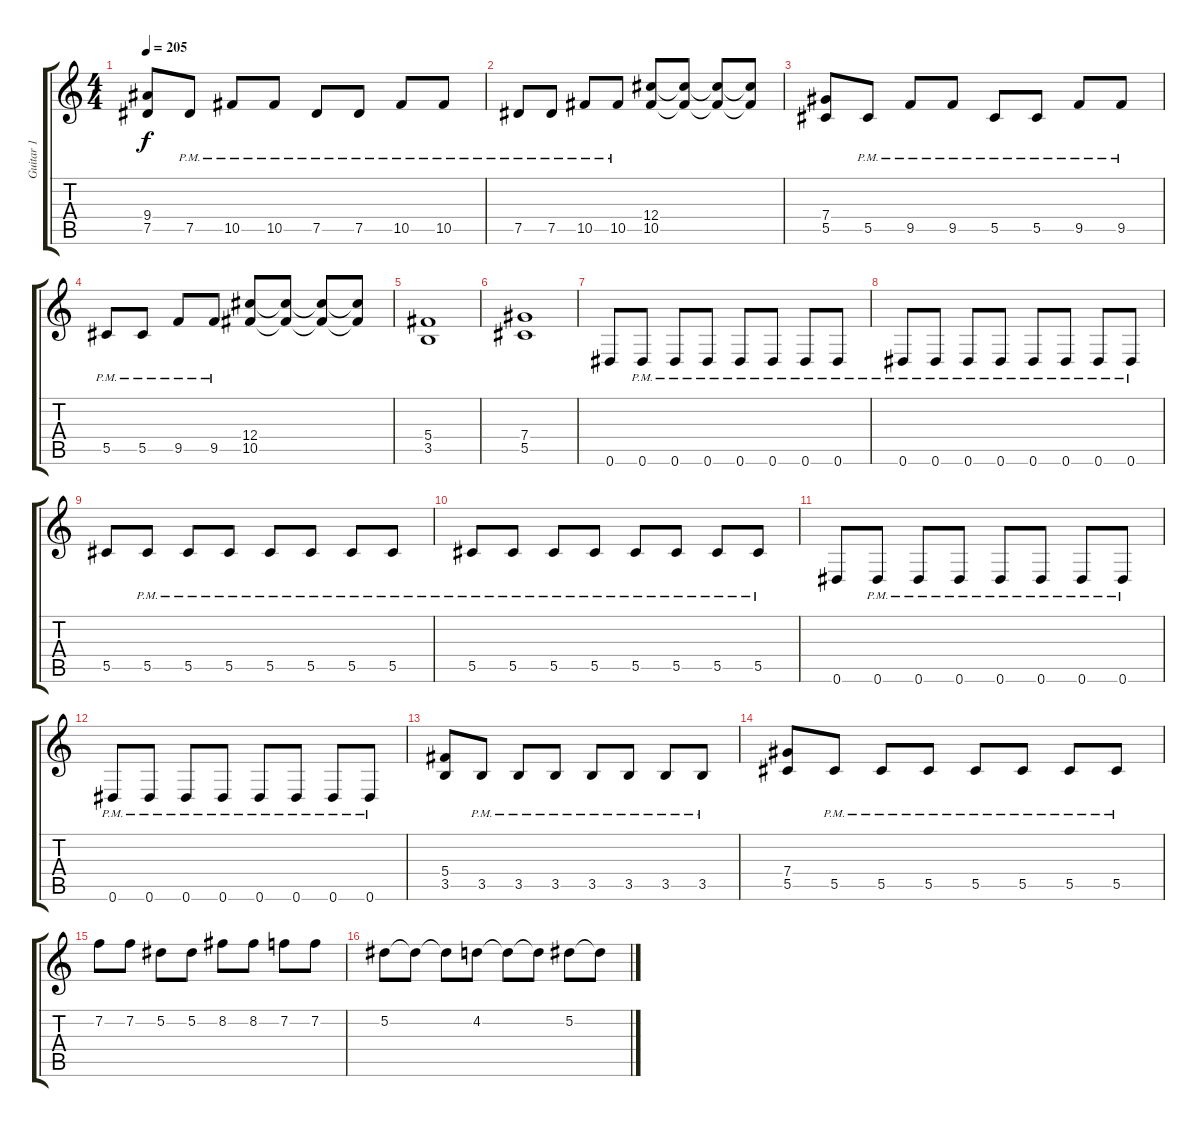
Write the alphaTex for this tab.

\track ("Guitar 1" "Guitar 1") {instrument distortionguitar}
\staff {score tabs}
\tuning (Eb4 Bb3 Gb3 Db3 Ab2 Eb2) {hide}
\ts (4 4)
\tempo 205
\clef g2
\ks c
(9.4 7.5).8{dy f} 7.5{pm}.8 10.5{pm}.8 10.5{pm}.8 7.5{pm}.8 7.5{pm}.8 10.5{pm}.8 10.5{pm}.8 |
7.5{pm}.8 7.5{pm}.8 10.5{pm}.8 10.5{pm}.8 (12.4 10.5).8 (12.4{t} 10.5{t}).8 (12.4{t} 10.5{t}).8 (12.4{t} 10.5{t}).8 |
(7.4 5.5).8 5.5{pm}.8 9.5{pm}.8 9.5{pm}.8 5.5{pm}.8 5.5{pm}.8 9.5{pm}.8 9.5{pm}.8 |
5.5{pm}.8 5.5{pm}.8 9.5{pm}.8 9.5{pm}.8 (12.4 10.5).8 (12.4{t} 10.5{t}).8 (12.4{t} 10.5{t}).8 (12.4{t} 10.5{t}).8 |
(5.4 3.5).1 |
(7.4 5.5).1 |
0.6.8 0.6{pm}.8 0.6{pm}.8 0.6{pm}.8 0.6{pm}.8 0.6{pm}.8 0.6{pm}.8 0.6{pm}.8 |
0.6{pm}.8 0.6{pm}.8 0.6{pm}.8 0.6{pm}.8 0.6{pm}.8 0.6{pm}.8 0.6{pm}.8 0.6{pm}.8 |
5.5.8 5.5{pm}.8 5.5{pm}.8 5.5{pm}.8 5.5{pm}.8 5.5{pm}.8 5.5{pm}.8 5.5{pm}.8 |
5.5{pm}.8 5.5{pm}.8 5.5{pm}.8 5.5{pm}.8 5.5{pm}.8 5.5{pm}.8 5.5{pm}.8 5.5{pm}.8 |
0.6.8 0.6{pm}.8 0.6{pm}.8 0.6{pm}.8 0.6{pm}.8 0.6{pm}.8 0.6{pm}.8 0.6{pm}.8 |
0.6{pm}.8 0.6{pm}.8 0.6{pm}.8 0.6{pm}.8 0.6{pm}.8 0.6{pm}.8 0.6{pm}.8 0.6{pm}.8 |
(5.4 3.5).8 3.5{pm}.8 3.5{pm}.8 3.5{pm}.8 3.5{pm}.8 3.5{pm}.8 3.5{pm}.8 3.5{pm}.8 |
(7.4 5.5).8 5.5{pm}.8 5.5{pm}.8 5.5{pm}.8 5.5{pm}.8 5.5{pm}.8 5.5{pm}.8 5.5{pm}.8 |
7.2.8 7.2.8 5.2.8 5.2.8 8.2.8 8.2.8 7.2.8 7.2.8 |
5.2.8 5.2{t}.8 5.2{t}.8 4.2.8 4.2{t}.8 4.2{t}.8 5.2.8 5.2{t}.8
